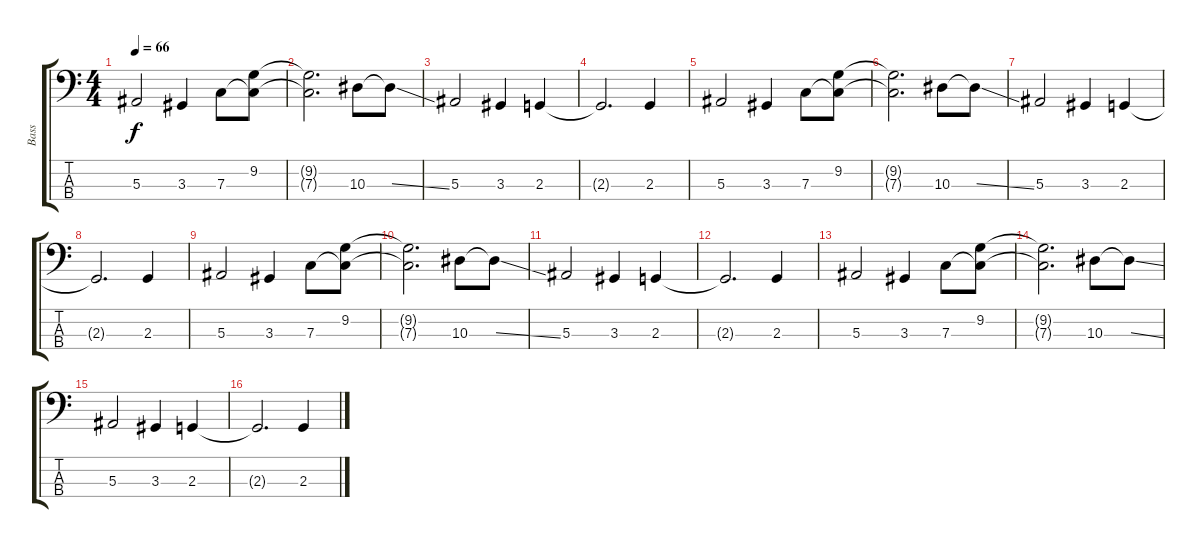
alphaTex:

\track ("Bass" "Bass") {instrument electricbasspick}
\staff {score tabs}
\tuning (Eb2 Bb1 F1 C1) {hide}
\ts (4 4)
\tempo 66
\clef f4
\ks c
5.3.2{dy f} 3.3.4 7.3.8 (9.2 7.3{t}).8 |
(9.2{t} 7.3{t}).2{d} 10.3.8 10.3{ss t}.8 |
5.3.2 3.3.4 2.3.4 |
2.3{t}.2{d} 2.3.4 |
5.3.2 3.3.4 7.3.8 (9.2 7.3{t}).8 |
(9.2{t} 7.3{t}).2{d} 10.3.8 10.3{ss t}.8 |
5.3.2 3.3.4 2.3.4 |
2.3{t}.2{d} 2.3.4 |
5.3.2 3.3.4 7.3.8 (9.2 7.3{t}).8 |
(9.2{t} 7.3{t}).2{d} 10.3.8 10.3{ss t}.8 |
5.3.2 3.3.4 2.3.4 |
2.3{t}.2{d} 2.3.4 |
5.3.2 3.3.4 7.3.8 (9.2 7.3{t}).8 |
(9.2{t} 7.3{t}).2{d} 10.3.8 10.3{ss t}.8 |
5.3.2 3.3.4 2.3.4 |
2.3{t}.2{d} 2.3.4
